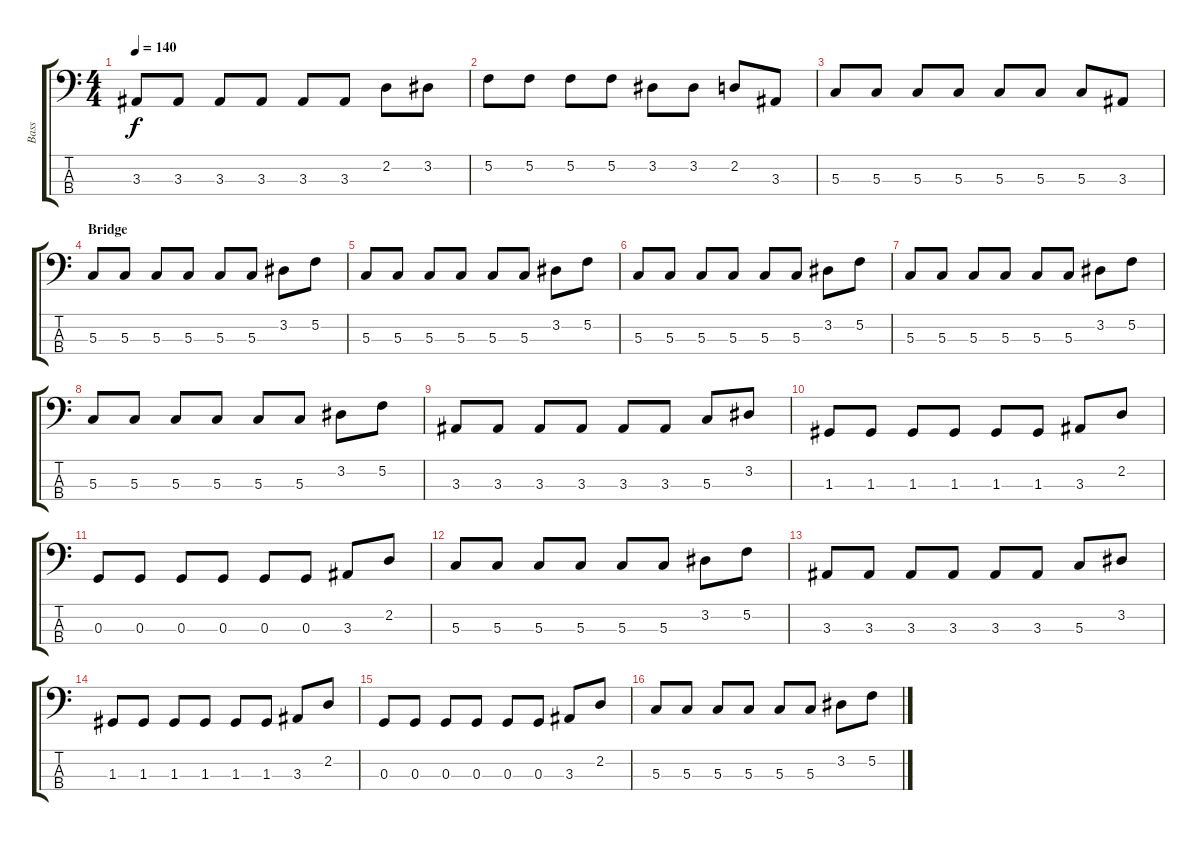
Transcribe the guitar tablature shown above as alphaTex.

\track ("Bass" "Bass") {instrument electricbassfinger}
\staff {score tabs}
\tuning (F2 C2 G1 C1) {hide}
\ts (4 4)
\tempo 140
\clef f4
\ks c
3.3.8{dy f} 3.3.8 3.3.8 3.3.8 3.3.8 3.3.8 2.2.8 3.2.8 |
5.2.8 5.2.8 5.2.8 5.2.8 3.2.8 3.2.8 2.2.8 3.3.8 |
5.3.8 5.3.8 5.3.8 5.3.8 5.3.8 5.3.8 5.3.8 3.3.8 |
\section ("" "Bridge")
5.3.8 5.3.8 5.3.8 5.3.8 5.3.8 5.3.8 3.2.8 5.2.8 |
5.3.8 5.3.8 5.3.8 5.3.8 5.3.8 5.3.8 3.2.8 5.2.8 |
5.3.8 5.3.8 5.3.8 5.3.8 5.3.8 5.3.8 3.2.8 5.2.8 |
5.3.8 5.3.8 5.3.8 5.3.8 5.3.8 5.3.8 3.2.8 5.2.8 |
5.3.8 5.3.8 5.3.8 5.3.8 5.3.8 5.3.8 3.2.8 5.2.8 |
3.3.8 3.3.8 3.3.8 3.3.8 3.3.8 3.3.8 5.3.8 3.2.8 |
1.3.8 1.3.8 1.3.8 1.3.8 1.3.8 1.3.8 3.3.8 2.2.8 |
0.3.8 0.3.8 0.3.8 0.3.8 0.3.8 0.3.8 3.3.8 2.2.8 |
5.3.8 5.3.8 5.3.8 5.3.8 5.3.8 5.3.8 3.2.8 5.2.8 |
3.3.8 3.3.8 3.3.8 3.3.8 3.3.8 3.3.8 5.3.8 3.2.8 |
1.3.8 1.3.8 1.3.8 1.3.8 1.3.8 1.3.8 3.3.8 2.2.8 |
0.3.8 0.3.8 0.3.8 0.3.8 0.3.8 0.3.8 3.3.8 2.2.8 |
5.3.8 5.3.8 5.3.8 5.3.8 5.3.8 5.3.8 3.2.8 5.2.8
